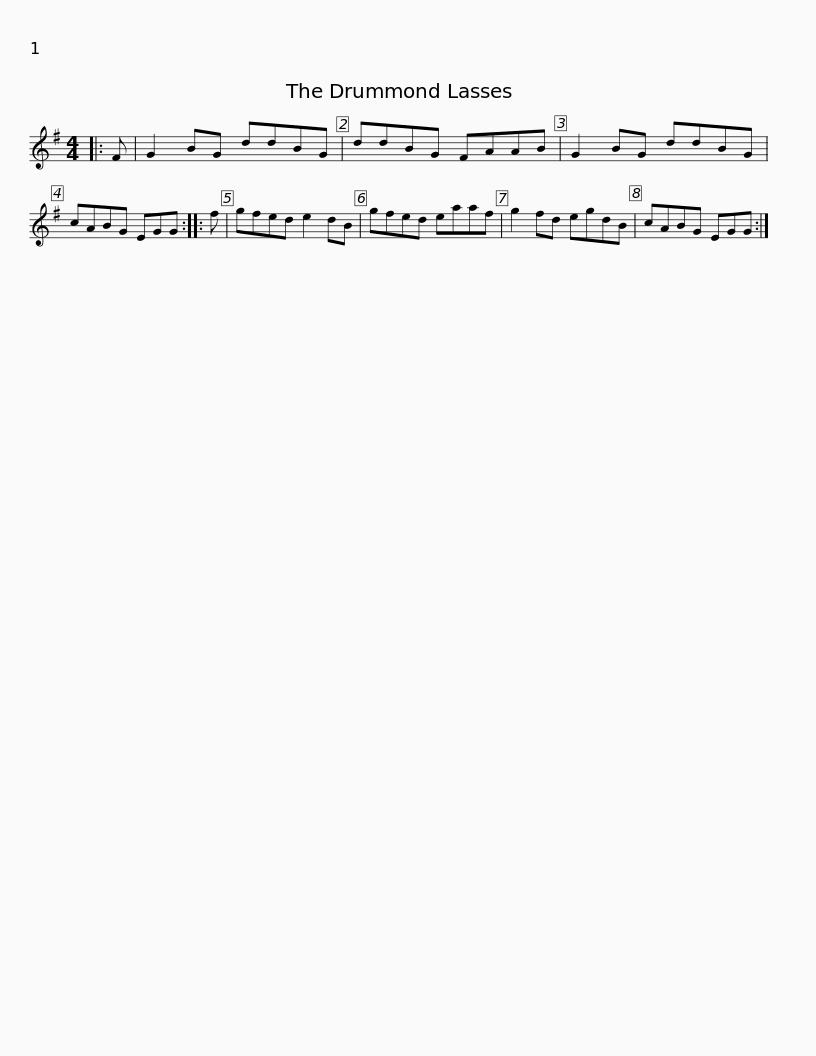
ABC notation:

X:1
L:1/8
M:4/4
I:linebreak $
K:G
V:1 treble
V:1
|: F | G2 BG ddBG | ddBG FAAB | G2 BG ddBG | cABG EGG :: %5
 f | gfed e2 dB |$ gfed eaaf | g2 fd egdB | cABG EGG :| %10
